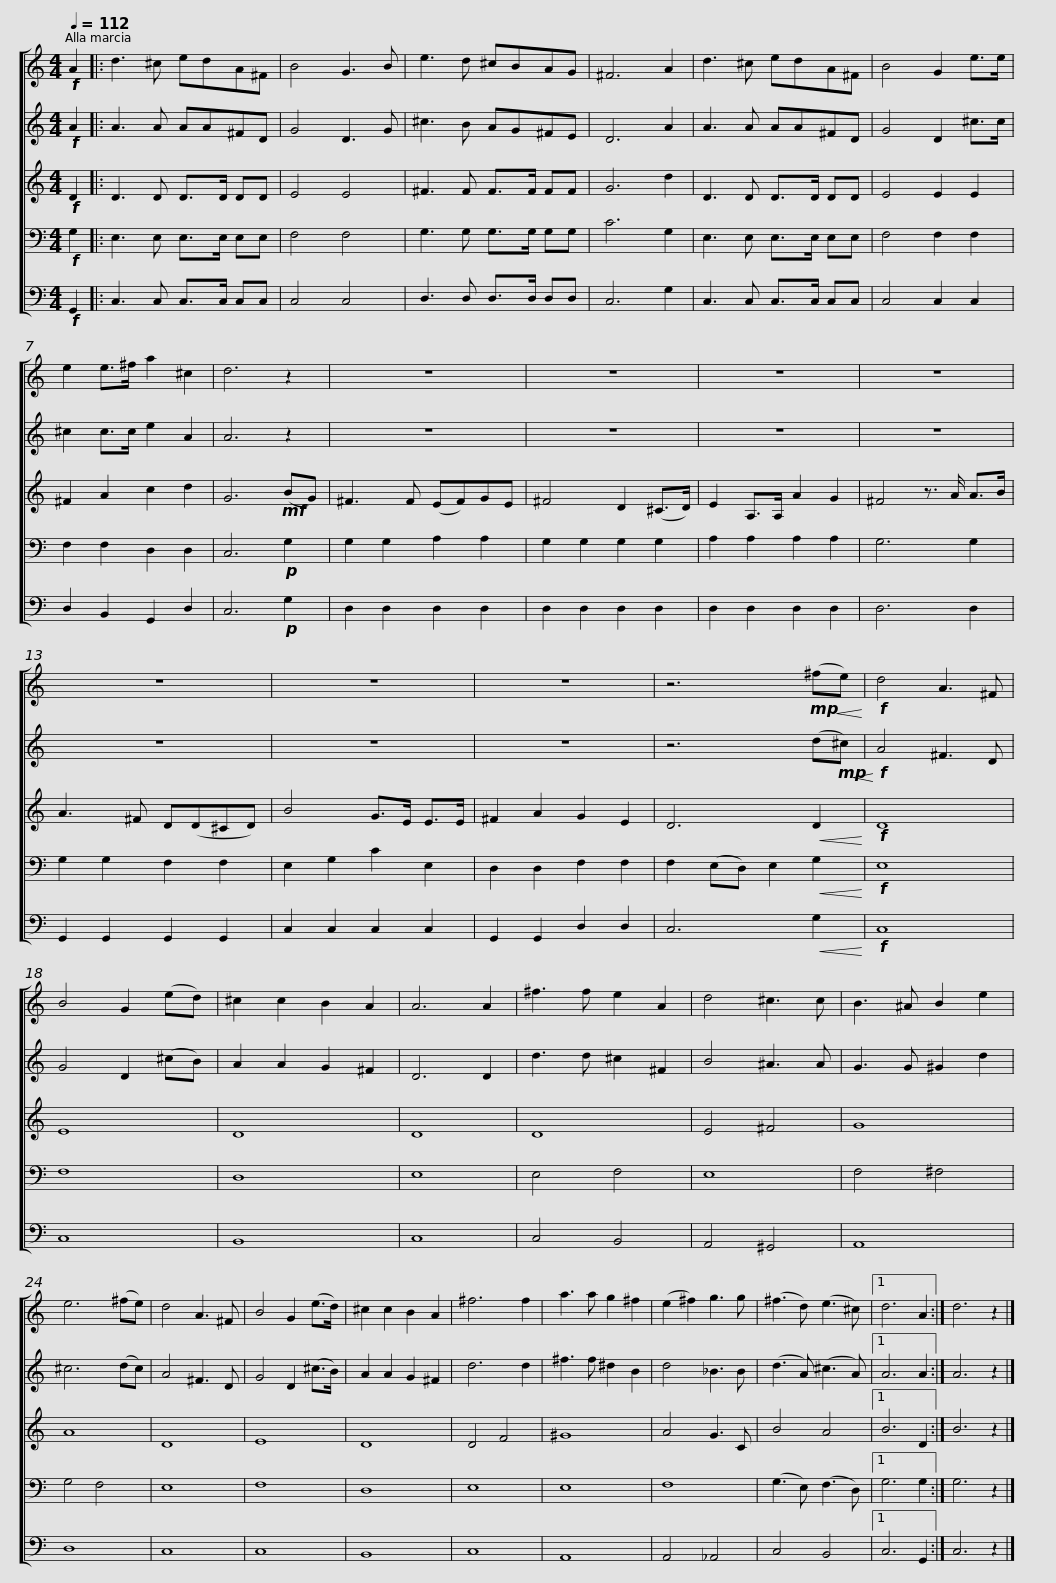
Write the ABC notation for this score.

X:1
%%score [ 1 2 3 4 5 ]
L:1/8
Q:1/4=112
M:4/4
I:linebreak $
K:C
V:1 treble transpose=-2
V:2 treble transpose=-2
V:3 treble transpose=-7
V:4 bass
V:5 bass
V:1
[K:C]!f! A2 |: d3 ^c edA^F | B4 G3 B | e3 d ^cBAG | ^F6 A2 | %5
 d3 ^c edA^F |$ B4 G2 e>e | e2 e>^f a2 ^c2 | d6 z2 | z8 | %10
 z8 | z8 | z8 |$ z8 | z8 | %15
 z8 | z6!mp!!<(! (^fe)!<)! |!f! d4 A3 ^F | B4 G2 (ed) | ^c2 c2 B2 A2 |$ %20
 A6 A2 | ^f3 f e2 A2 | d4 ^c3 c | B3 ^A B2 e2 | e6 (^fe) | %25
 d4 A3 ^F | B4 G2 (e>d) | ^c2 c2 B2 A2 |$ ^f6 f2 | a3 a g2 ^f2 | %30
 (e2 ^f2) g3 g | (^f3 d) (e3 ^c) |1 d6 A2 :| d6 z2 |] %34
V:2
[K:C]!f! A2 |: A3 A AA^FD | G4 D3 G | ^c3 B AG^FE | D6 A2 | %5
 A3 A AA^FD |$ G4 D2 ^c>c | ^c2 c>c e2 A2 | A6 z2 | z8 | %10
 z8 | z8 | z8 |$ z8 | z8 | %15
 z8 | z6 (d!mp!!<(!^c)!<)! |!f! A4 ^F3 D | G4 D2 (^cB) | A2 A2 G2 ^F2 |$ %20
 D6 D2 | d3 d ^c2 ^F2 | B4 ^A3 A | G3 G ^G2 d2 | ^c6 (dc) | %25
 A4 ^F3 D | G4 D2 (^c>B) | A2 A2 G2 ^F2 |$ d6 d2 | ^f3 f ^d2 B2 | %30
 d4 _B3 B | (d3 A) (^c3 A) |1 A6 A2 :| A6 z2 |] %34
V:3
[K:C]!f! D2 |: D3 D D>D DD | E4 E4 | ^F3 F F>F FF | G6 d2 | %5
 D3 D D>D DD |$ E4 E2 E2 | ^F2 A2 c2 d2 | G6!mf! (BG) | ^F3 F (EF)GE | %10
 ^F4 D2 (^C>D) | E2 A,>A, A2 G2 | ^F4 z3/2 A/ A>B |$ A3 ^F D(D^CD) | B4 G>E E>E | %15
 ^F2 A2 G2 E2 | D6!<(! D2!<)! |!f! D8 | E8 | D8 |$ %20
 D8 | D8 | E4 ^F4 | G8 | A8 | %25
 D8 | E8 | D8 |$ D4 F4 | ^G8 | %30
 A4 G3 C | B4 A4 |1 B6 D2 :| B6 z2 |] %34
V:4
!f! G,2 |: E,3 E, E,>E, E,E, | F,4 F,4 | G,3 G, G,>G, G,G, | C6 G,2 | %5
 E,3 E, E,>E, E,E, |$ F,4 F,2 F,2 | F,2 F,2 D,2 D,2 | C,6!p! G,2 | G,2 G,2 A,2 A,2 | %10
 G,2 G,2 G,2 G,2 | A,2 A,2 A,2 A,2 | G,6 G,2 |$ G,2 G,2 F,2 F,2 | E,2 G,2 C2 E,2 | %15
 D,2 D,2 F,2 F,2 | F,2 (E,D,) E,2!<(! G,2!<)! |!f! E,8 | F,8 | D,8 |$ %20
 E,8 | E,4 F,4 | E,8 | F,4 ^F,4 | G,4 F,4 | %25
 E,8 | F,8 | D,8 |$ E,8 | E,8 | %30
 F,8 | (G,3 E,) (F,3 D,) |1 G,6 G,2 :| G,6 z2 |] %34
V:5
!f! G,,2 |: C,3 C, C,>C, C,C, | C,4 C,4 | D,3 D, D,>D, D,D, | C,6 G,2 | %5
 C,3 C, C,>C, C,C, |$ C,4 C,2 C,2 | D,2 B,,2 G,,2 D,2 | C,6!p! G,2 | D,2 D,2 D,2 D,2 | %10
 D,2 D,2 D,2 D,2 | D,2 D,2 D,2 D,2 | D,6 D,2 |$ G,,2 G,,2 G,,2 G,,2 | C,2 C,2 C,2 C,2 | %15
 G,,2 G,,2 D,2 D,2 | C,6!<(! G,2!<)! |!f! C,8 | C,8 | B,,8 |$ %20
 C,8 | C,4 B,,4 | A,,4 ^G,,4 | A,,8 | D,8 | %25
 C,8 | C,8 | B,,8 |$ C,8 | A,,8 | %30
 A,,4 _A,,4 | C,4 B,,4 |1 C,6 G,,2 :| C,6 z2 |] %34
